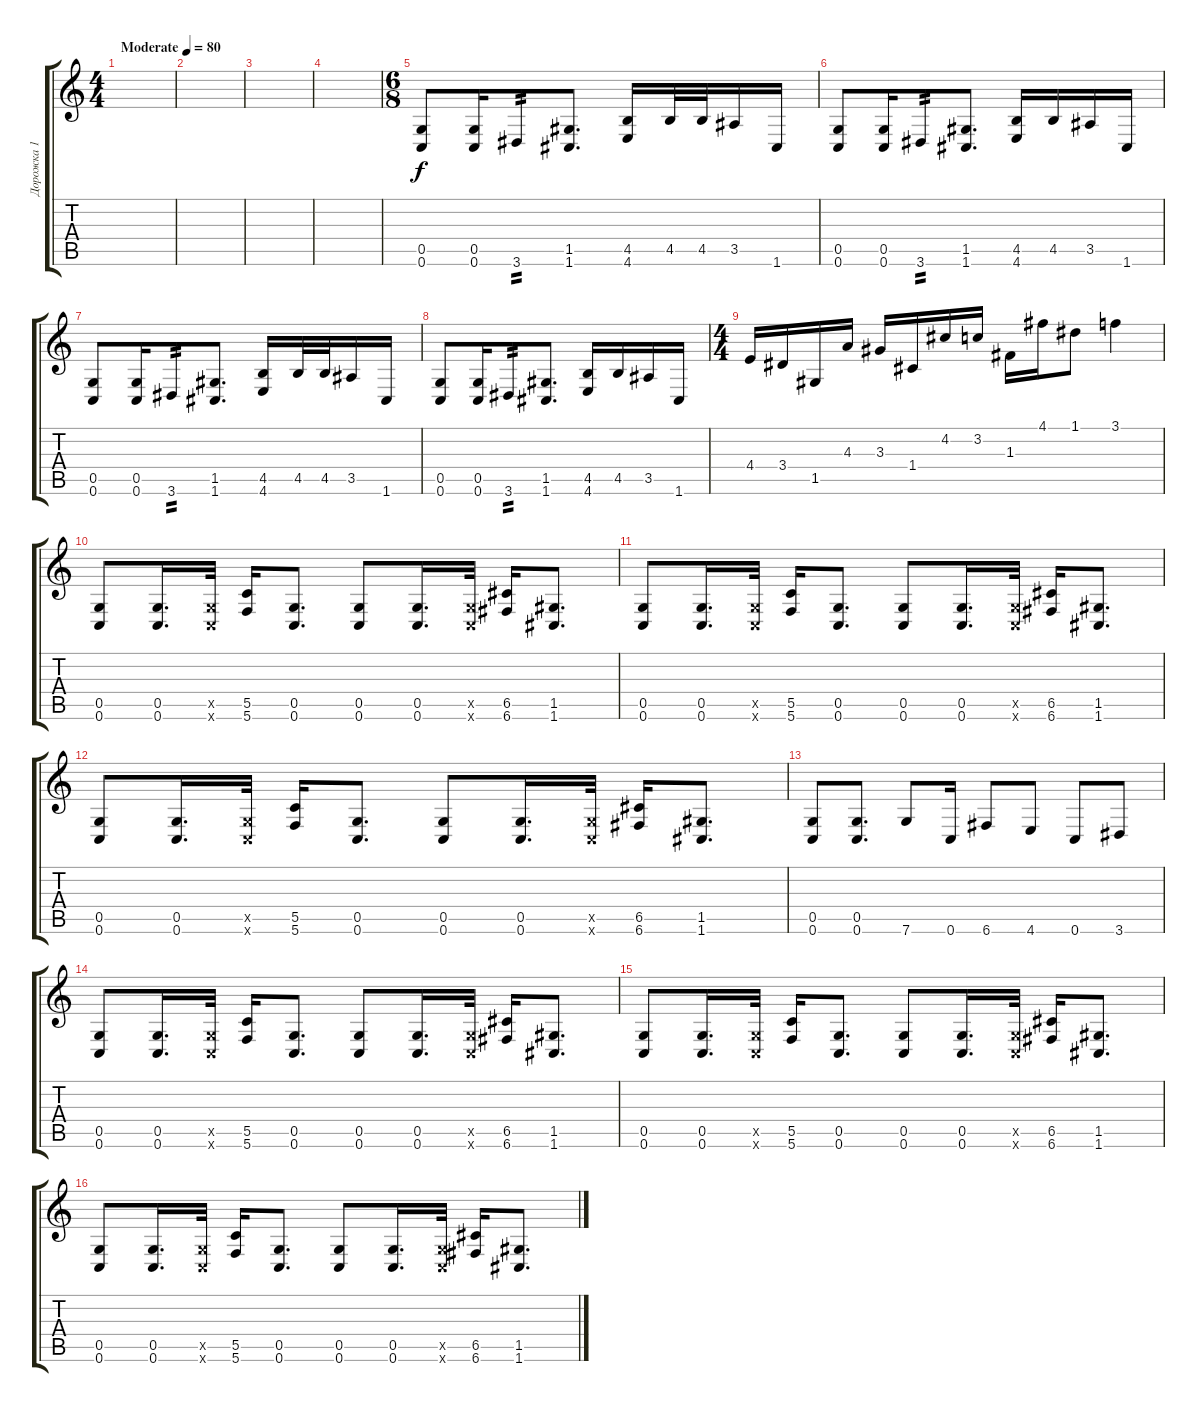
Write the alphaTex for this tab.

\track ("Дорожка 1" "Дорожка 1") {instrument distortionguitar}
\staff {score tabs}
\tuning (D4 A3 F3 C3 G2 C2) {hide}
\ts (4 4)
\tempo (80 "Moderate")
\clef g2
\ks c
|
|
|
|
\ts (6 8)
(0.5 0.6).8 (0.5 0.6).16 3.6.8{tp 2} (1.5 1.6).8{d} (4.5 4.6).16 4.5.32 4.5.32 3.5.16 1.6.16 |
(0.5 0.6).8 (0.5 0.6).16 3.6.8{tp 2} (1.5 1.6).8{d} (4.5 4.6).16 4.5.16 3.5.16 1.6.16 |
(0.5 0.6).8 (0.5 0.6).16 3.6.8{tp 2} (1.5 1.6).8{d} (4.5 4.6).16 4.5.32 4.5.32 3.5.16 1.6.16 |
(0.5 0.6).8 (0.5 0.6).16 3.6.8{tp 2} (1.5 1.6).8{d} (4.5 4.6).16 4.5.16 3.5.16 1.6.16 |
\ts (4 4)
4.4.16 3.4.16 1.5.16 4.3.16 3.3.16 1.4.16 4.2.16 3.2.16 1.3.16 4.1.16 1.1.8 3.1.4 |
(0.5 0.6).8 (0.5 0.6).16{d} (0.5{x} 0.6{x}).32 (5.5 5.6).16 (0.5 0.6).8{d} (0.5 0.6).8 (0.5 0.6).16{d} (0.5{x} 0.6{x}).32 (6.5 6.6).16 (1.5 1.6).8{d} |
(0.5 0.6).8 (0.5 0.6).16{d} (0.5{x} 0.6{x}).32 (5.5 5.6).16 (0.5 0.6).8{d} (0.5 0.6).8 (0.5 0.6).16{d} (0.5{x} 0.6{x}).32 (6.5 6.6).16 (1.5 1.6).8{d} |
(0.5 0.6).8 (0.5 0.6).16{d} (0.5{x} 0.6{x}).32 (5.5 5.6).16 (0.5 0.6).8{d} (0.5 0.6).8 (0.5 0.6).16{d} (0.5{x} 0.6{x}).32 (6.5 6.6).16 (1.5 1.6).8{d} |
(0.5 0.6).8 (0.5 0.6).8{d} 7.6.8 0.6.16 6.6.8 4.6.8 0.6.8 3.6.8 |
(0.5 0.6).8 (0.5 0.6).16{d} (0.5{x} 0.6{x}).32 (5.5 5.6).16 (0.5 0.6).8{d} (0.5 0.6).8 (0.5 0.6).16{d} (0.5{x} 0.6{x}).32 (6.5 6.6).16 (1.5 1.6).8{d} |
(0.5 0.6).8 (0.5 0.6).16{d} (0.5{x} 0.6{x}).32 (5.5 5.6).16 (0.5 0.6).8{d} (0.5 0.6).8 (0.5 0.6).16{d} (0.5{x} 0.6{x}).32 (6.5 6.6).16 (1.5 1.6).8{d} |
(0.5 0.6).8 (0.5 0.6).16{d} (0.5{x} 0.6{x}).32 (5.5 5.6).16 (0.5 0.6).8{d} (0.5 0.6).8 (0.5 0.6).16{d} (0.5{x} 0.6{x}).32 (6.5 6.6).16 (1.5 1.6).8{d}
